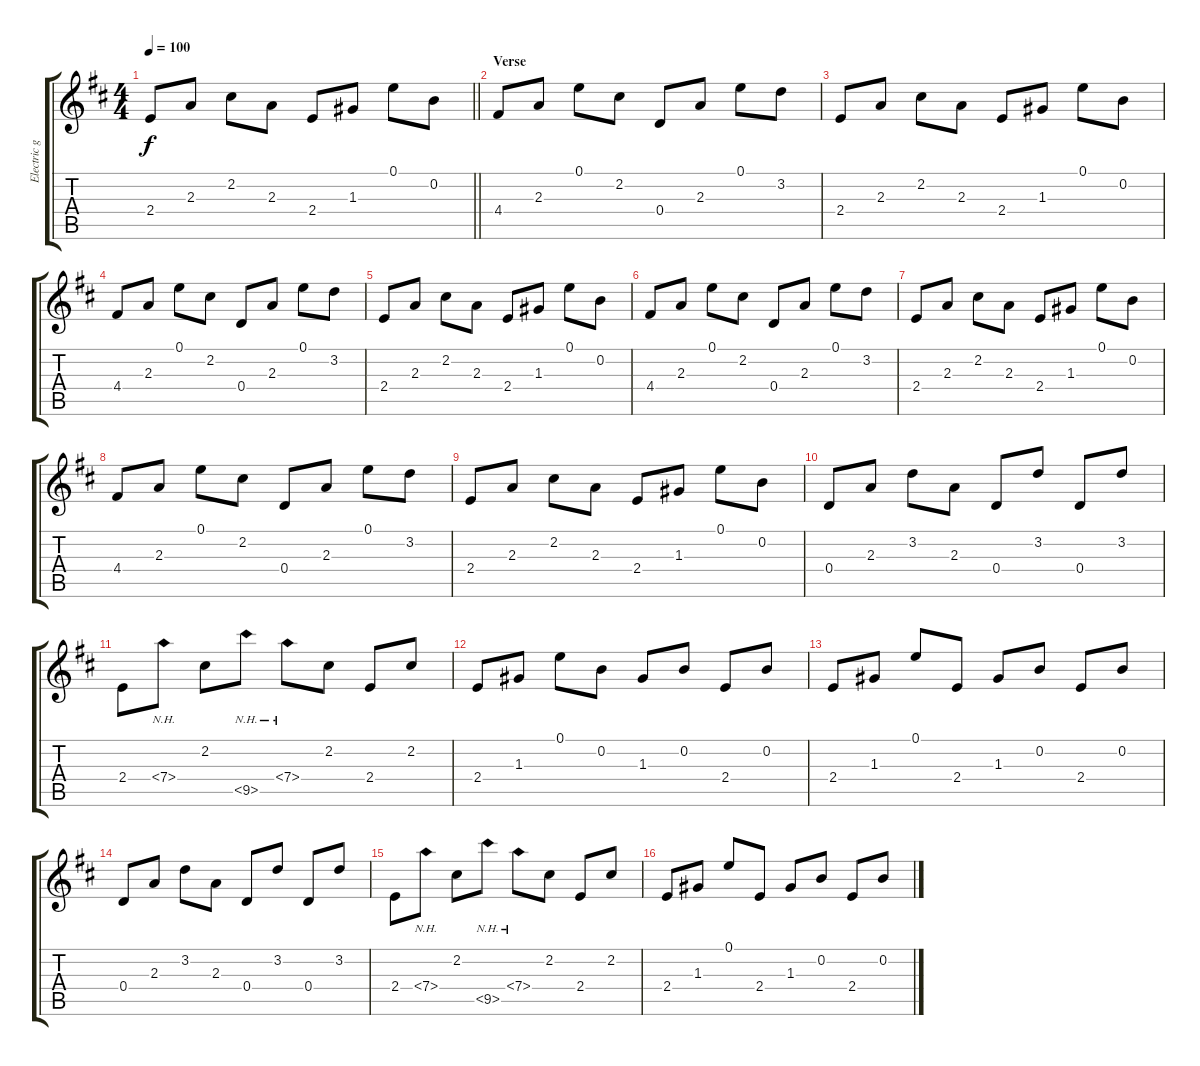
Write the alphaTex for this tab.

\track ("Electric guitar 1" "Electric g") {instrument acousticguitarsteel}
\staff {score tabs}
\tuning (E4 B3 G3 D3 A2 E2) {hide}
\ts (4 4)
\tempo 100
\clef g2
\barLineRight lightlight
\ks d
2.4.8{dy f} 2.3.8 2.2.8 2.3.8 2.4.8 1.3.8 0.1.8 0.2.8 |
\section ("" "Verse")
4.4.8 2.3.8 0.1.8 2.2.8 0.4.8 2.3.8 0.1.8 3.2.8 |
2.4.8 2.3.8 2.2.8 2.3.8 2.4.8 1.3.8 0.1.8 0.2.8 |
4.4.8 2.3.8 0.1.8 2.2.8 0.4.8 2.3.8 0.1.8 3.2.8 |
2.4.8 2.3.8 2.2.8 2.3.8 2.4.8 1.3.8 0.1.8 0.2.8 |
4.4.8 2.3.8 0.1.8 2.2.8 0.4.8 2.3.8 0.1.8 3.2.8 |
2.4.8 2.3.8 2.2.8 2.3.8 2.4.8 1.3.8 0.1.8 0.2.8 |
4.4.8 2.3.8 0.1.8 2.2.8 0.4.8 2.3.8 0.1.8 3.2.8 |
2.4.8 2.3.8 2.2.8 2.3.8 2.4.8 1.3.8 0.1.8 0.2.8 |
0.4.8 2.3.8 3.2.8 2.3.8 0.4.8 3.2.8 0.4.8 3.2.8 |
2.4.8 7.4{nh}.8 2.2.8 9.5{nh}.8 7.4{nh}.8 2.2.8 2.4.8 2.2.8 |
2.4.8 1.3.8 0.1.8 0.2.8 1.3.8 0.2.8 2.4.8 0.2.8 |
2.4.8 1.3.8 0.1.8 2.4.8 1.3.8 0.2.8 2.4.8 0.2.8 |
0.4.8 2.3.8 3.2.8 2.3.8 0.4.8 3.2.8 0.4.8 3.2.8 |
2.4.8 7.4{nh}.8 2.2.8 9.5{nh}.8 7.4{nh}.8 2.2.8 2.4.8 2.2.8 |
2.4.8 1.3.8 0.1.8 2.4.8 1.3.8 0.2.8 2.4.8 0.2.8
